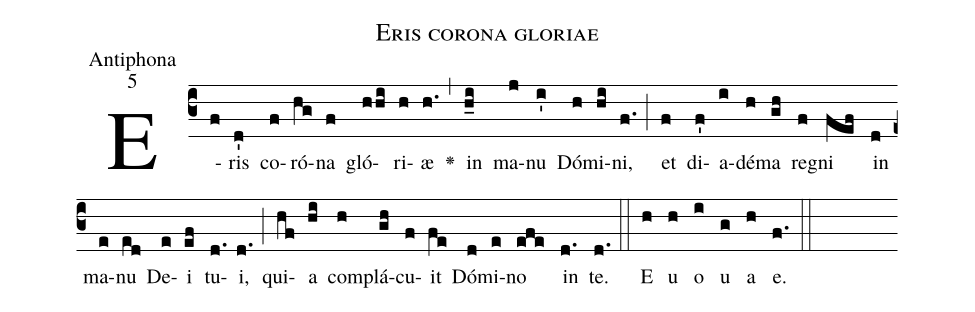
name:Eris corona gloriae;
office-part:Antiphona;
mode:5;
%%
(c3)E(f)ris(d') co(f)ró(hg)na(f) gló(hhi)ri(h)æ(h.) <v>\greheightstar</v>(,) in(h_i) ma(j)nu(i') Dó(h)mi(hi)ni,(f.) (;) et(f) di(f')a(i)dé(h)ma(gh) re(f)gni(fef) in(d) ma(e)nu(ed) De(e)i(ef) tu(d.)i,(d.) (;) qui(hf)a(hi) com(h)plá(gh)cu(f)it(fe) Dó(d)mi(e)no(efe) in(d.) te.(d.) (::) E(h) u(h) o(i) u(g) a(h) e.(f.) (::)
